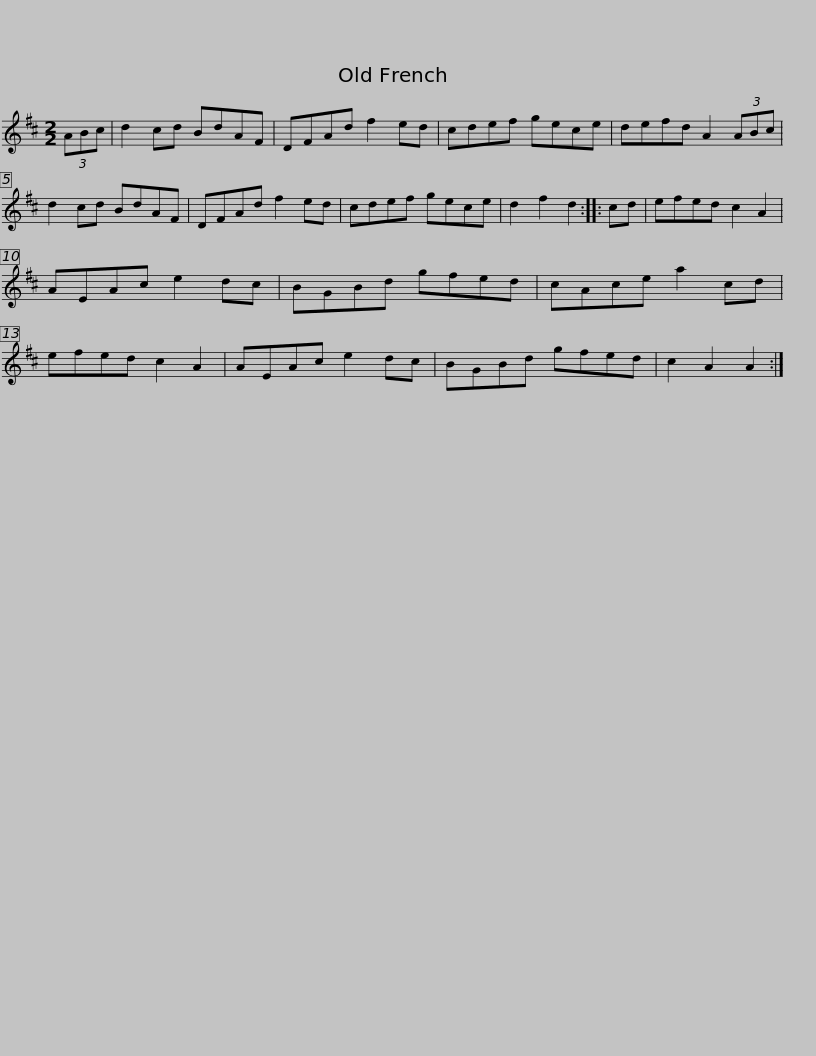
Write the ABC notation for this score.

X:1
L:1/8
M:2/2
I:linebreak $
K:D
V:1 treble
V:1
 (3ABc | d2 cd BdAF | DFAd f2 ed | cdef gece | defd A2 (3ABc | %5
 d2 cd BdAF |$ DFAd f2 ed | cdef gece | d2 f2 d2 :: cd | %10
 efed c2 A2 | AEAc e2 dc | BGBd gfed |$ cAce a2 cd | efed c2 A2 | %15
 AEAc e2 dc | BGBd gfed | c2 A2 A2 :| %18
